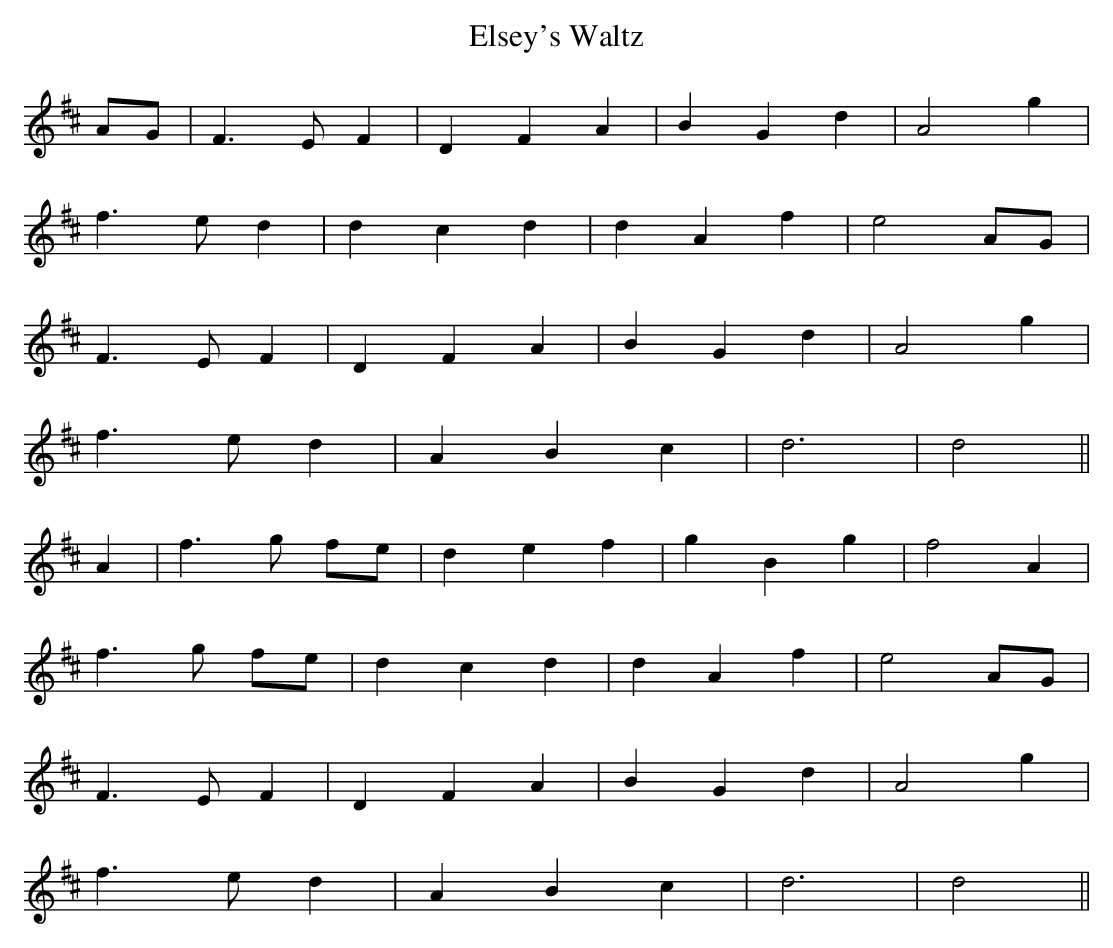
X:1
T:Elsey's Waltz
L:1/8
K:D
AG|F3E F2|D2F2A2|B2G2d2|A4g2|
f3e d2|d2c2d2|d2A2f2|e4AG|
F3E F2|D2F2A2|B2G2d2|A4g2|
f3e d2|A2B2c2|d6|d4||
A2|f3g fe|d2e2f2|g2B2g2|f4A2|
f3g fe|d2c2d2|d2A2f2|e4AG|
F3E F2|D2F2A2|B2G2d2|A4g2|
f3e d2|A2B2c2|d6|d4||
